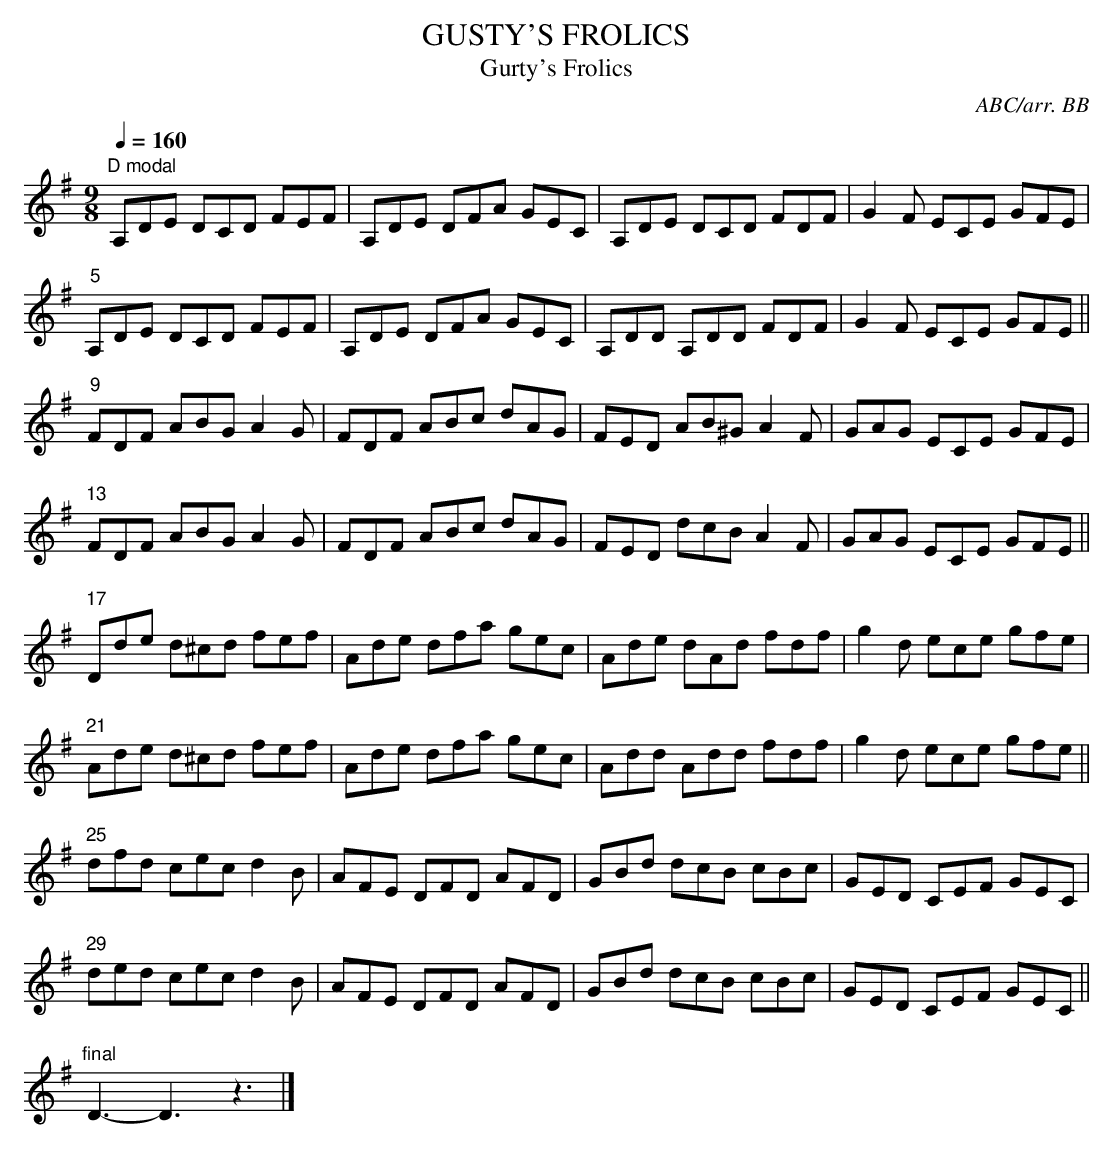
X:1
T:GUSTY'S FROLICS
T:Gurty's Frolics
C:ABC/arr. BB
L:1/8
M:9/8
Q:1/4=160
K:G
"D modal"
A,DE DCD FEF|A,DE DFA GEC|A,DE DCD FDF|G2F ECE GFE|
"5"A,DE DCD FEF|A,DE DFA GEC|A,DD A,DD FDF|G2F ECE GFE||
"9"FDF ABG A2G|FDF ABc dAG|FED AB^G A2F|GAG ECE GFE|
"13"FDF ABG A2G|FDF ABc dAG|FED dcB A2F|GAG ECE GFE||
"17"Dde d^cd fef|Ade dfa gec|Ade dAd fdf|g2d ece gfe|
"21"Ade d^cd fef|Ade dfa gec|Add Add fdf|g2d ece gfe||
"25"dfd cec d2B|AFE DFD AFD|GBd dcB cBc|GED CEF GEC|
"29"ded cec d2B|AFE DFD AFD|GBd dcB cBc|GED CEF GEC||
"final"D3-D3z3|]
